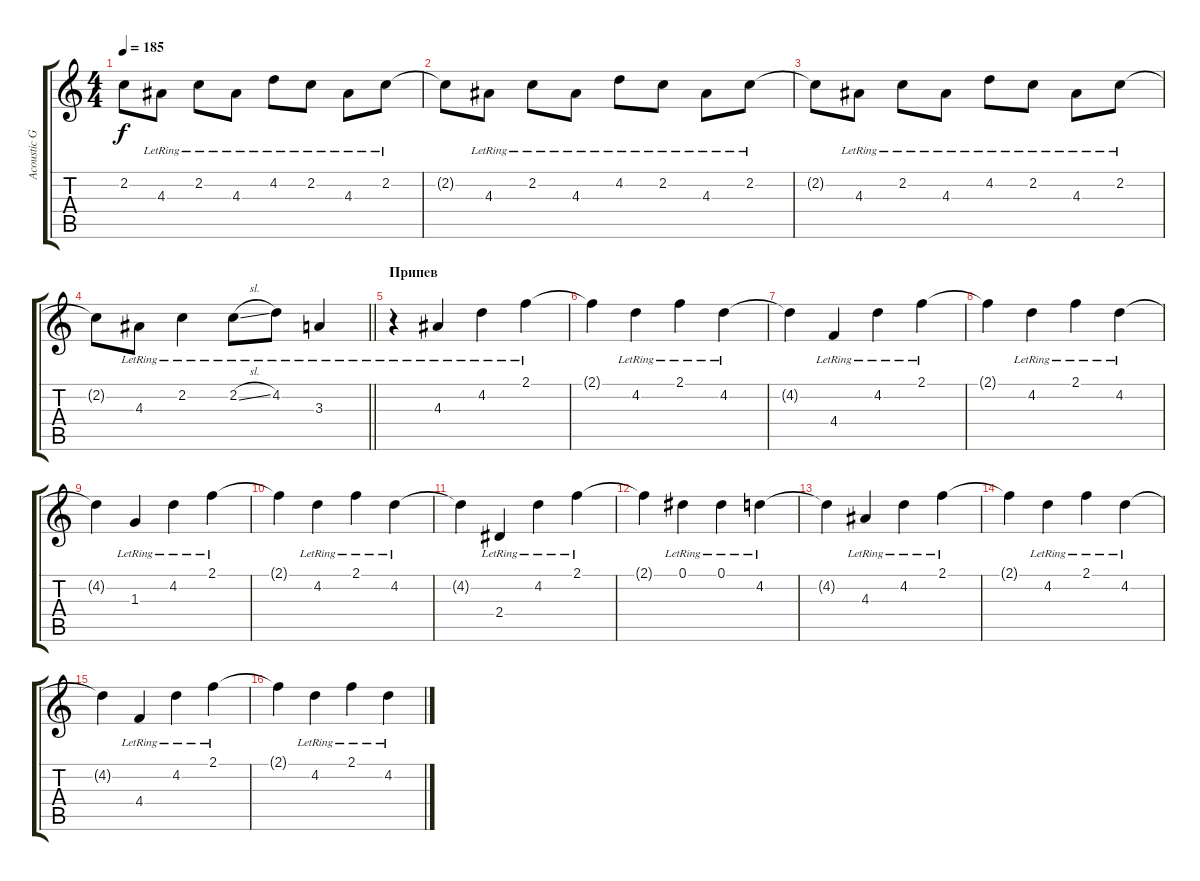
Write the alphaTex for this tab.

\track ("Acoustic Guitar" "Acoustic G") {instrument acousticguitarsteel}
\staff {score tabs}
\tuning (Eb4 Bb3 Gb3 Db3 Ab2 Eb2) {hide}
\ts (4 4)
\tempo 185
\clef g2
\ks c
2.2{t}.8{dy f} 4.3{lr}.8 2.2{lr}.8 4.3{lr}.8 4.2{lr}.8 2.2{lr}.8 4.3{lr}.8 2.2{lr}.8 |
2.2{t}.8 4.3{lr}.8 2.2{lr}.8 4.3{lr}.8 4.2{lr}.8 2.2{lr}.8 4.3{lr}.8 2.2{lr}.8 |
2.2{t}.8 4.3{lr}.8 2.2{lr}.8 4.3{lr}.8 4.2{lr}.8 2.2{lr}.8 4.3{lr}.8 2.2{lr}.8 |
\barLineRight lightlight
2.2{t}.8 4.3{lr}.8 2.2{lr}.4 2.2{sl lr}.8 4.2{lr}.8 3.3{lr}.4 |
\section ("" "Припев")
r.4 4.3{lr}.4 4.2{lr}.4 2.1{lr}.4 |
2.1{t}.4 4.2{lr}.4 2.1{lr}.4 4.2{lr}.4 |
4.2{t}.4 4.4{lr}.4 4.2{lr}.4 2.1{lr}.4 |
2.1{t}.4 4.2{lr}.4 2.1{lr}.4 4.2{lr}.4 |
4.2{t}.4 1.3{lr}.4 4.2{lr}.4 2.1{lr}.4 |
2.1{t}.4 4.2{lr}.4 2.1{lr}.4 4.2{lr}.4 |
4.2{t}.4 2.4{lr}.4 4.2{lr}.4 2.1{lr}.4 |
2.1{t}.4 0.1{lr}.4 0.1{lr}.4 4.2{lr}.4 |
4.2{t}.4 4.3{lr}.4 4.2{lr}.4 2.1{lr}.4 |
2.1{t}.4 4.2{lr}.4 2.1{lr}.4 4.2{lr}.4 |
4.2{t}.4 4.4{lr}.4 4.2{lr}.4 2.1{lr}.4 |
2.1{t}.4 4.2{lr}.4 2.1{lr}.4 4.2{lr}.4
